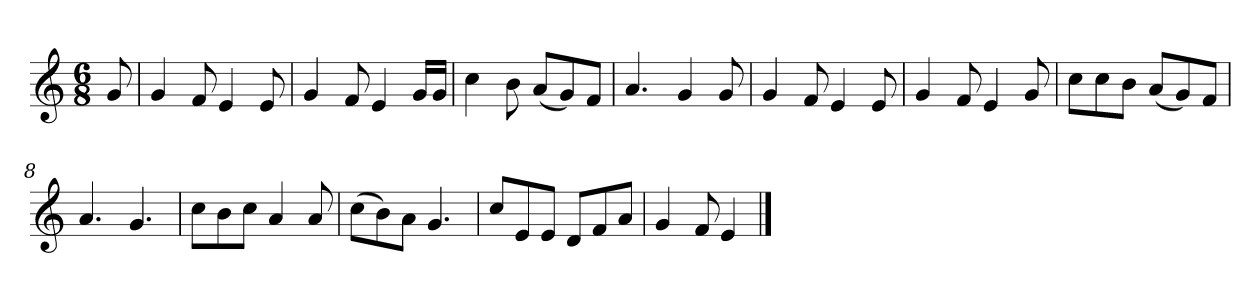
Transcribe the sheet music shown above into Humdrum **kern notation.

**kern
*part1
*staff1
*k[]
*M6/8
*MM120
=
8g
=1
4g
8f
4e
8e
=2
4g
8f
4e
16gLL
16gJJ
=3
4cc
8b
(8aL
8g)
8fJ
=4
4.a
4g
8g
=5
4g
8f
4e
8e
=6
4g
8f
4e
8g
=7
8ccL
8cc
8bJ
(8aL
8g)
8fJ
=8
4.a
4.g
=9
8ccL
8b
8ccJ
4a
8a
=10
(8ccL
8b)
8aJ
4.g
=11
8ccL
8e
8eJ
8dL
8f
8aJ
=12
4g
8f
4e
==
*-
